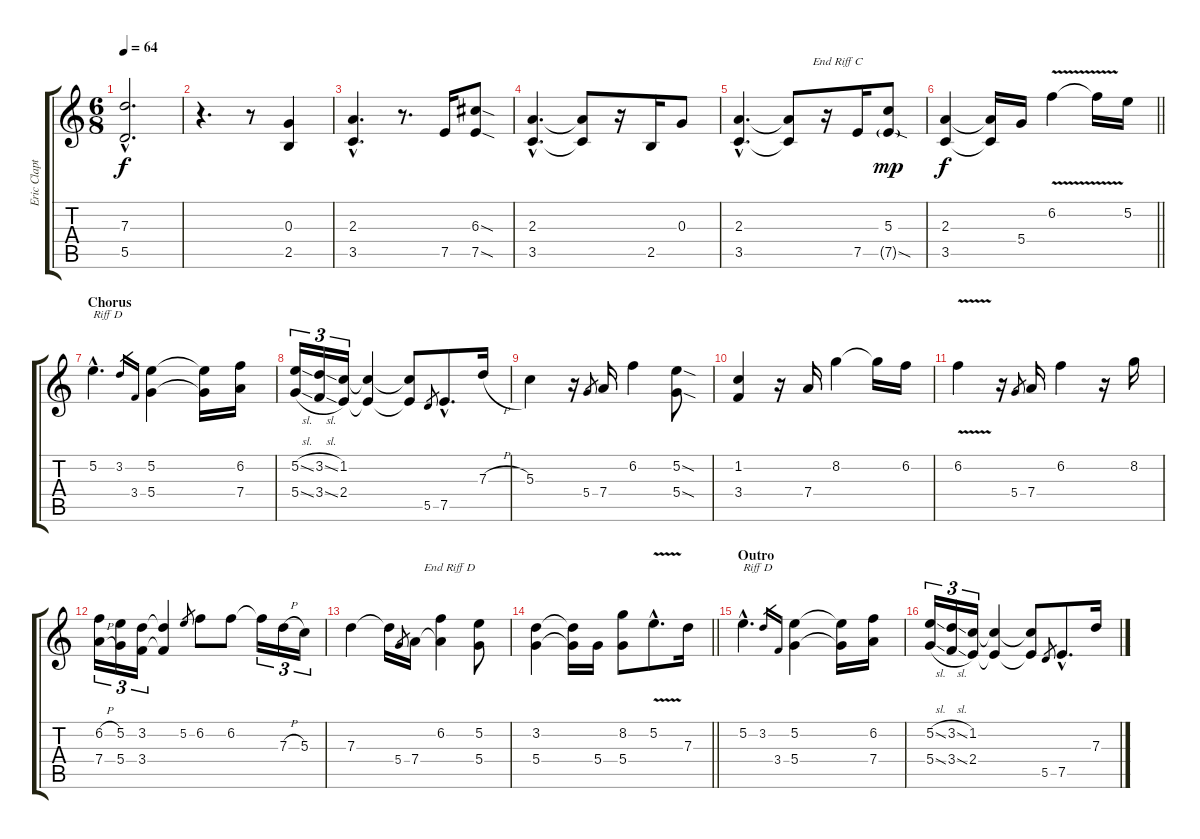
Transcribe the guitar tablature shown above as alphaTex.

\track ("Eric Clapton Guitar II" "Eric Clapt") {instrument electricguitarjazz}
\staff {score tabs}
\tuning (E4 B3 G3 D3 A2 E2) {hide}
\ts (6 8)
\tempo 64
\clef g2
\ks c
(7.3{hac} 5.5{hac}).2{d dy f} |
r.4{d} r.8 (0.3 2.5).4 |
(2.3{hac} 3.5{hac}).4{d} r.8{d} 7.5.16 (6.3{sod} 7.5{sod}).8 |
(2.3{hac} 3.5{hac}).4{d} (2.3{t} 3.5{t}).8 r.16 2.5.16 0.3.8 |
(2.3{hac} 3.5{hac}).4{d} (2.3{t} 3.5{t}).8{txt "        End Riff C"} r.16 7.5.16 (5.3 7.5{sod g}).8{dy mp} |
\barLineRight lightlight
(2.3 3.5).4{dy f} (2.3{t} 3.5{t}).16 5.4.16 6.2{v}.4 6.2{t}.16 5.2.16 |
\section ("" "Chorus")
5.2{hac}.4{d txt "Riff D"} 3.2.16{gr} 3.4.16{gr} (5.2 5.4).4 (5.2{t} 5.4{t}).16 (6.2 7.4).16 |
(5.2{sl} 5.4{sl}).16{tu (3 2)} (3.2{sl} 3.4{sl}).16{tu (3 2)} (1.2 2.4).16{tu (3 2)} (1.2{t} 2.4{t}).4 (1.2{t} 2.4{t}).8 5.5.8{gr} 7.5{hac}.8{d} 7.3{h}.16 |
5.3.4 r.16 5.4.8{gr} 7.4.16 6.2.4 (5.2{sod} 5.4{sod}).8 |
(1.2 3.4).4 r.16 7.4.16 8.2.4 8.2{t}.16 6.2.16 |
6.2{v}.4 r.16 5.4.8{gr} 7.4.16 6.2.4 r.16 8.2.16 |
(6.2{h} 7.4{h}).16{tu (3 2)} (5.2 5.4).16{tu (3 2)} (3.2 3.4).16{tu (3 2)} (3.2{t} 3.4{t}).4 5.2.8{gr} 6.2.8 6.2.8 6.2{t}.16{tu (3 2)} 7.3{h}.16{tu (3 2)} 5.3.16{tu (3 2)} |
7.3.4 7.3{t}.16 5.4.8{gr} 7.4.16{txt "   End Riff D"} (6.2 7.4{t}).4 (5.2 5.4).8 |
\barLineRight lightlight
(3.2 5.4).4 (3.2{t} 5.4{t}).16 5.4.16 (8.2 5.4).8 5.2{v hac}.8{d} 7.3.16 |
\section ("" "Outro")
5.2{hac}.4{d txt "Riff D"} 3.2.16{gr} 3.4.16{gr} (5.2 5.4).4 (5.2{t} 5.4{t}).16 (6.2 7.4).16 |
(5.2{sl} 5.4{sl}).16{tu (3 2)} (3.2{sl} 3.4{sl}).16{tu (3 2)} (1.2 2.4).16{tu (3 2)} (1.2{t} 2.4{t}).4 (1.2{t} 2.4{t}).8 5.5.8{gr} 7.5{hac}.8{d} 7.3{h}.16
